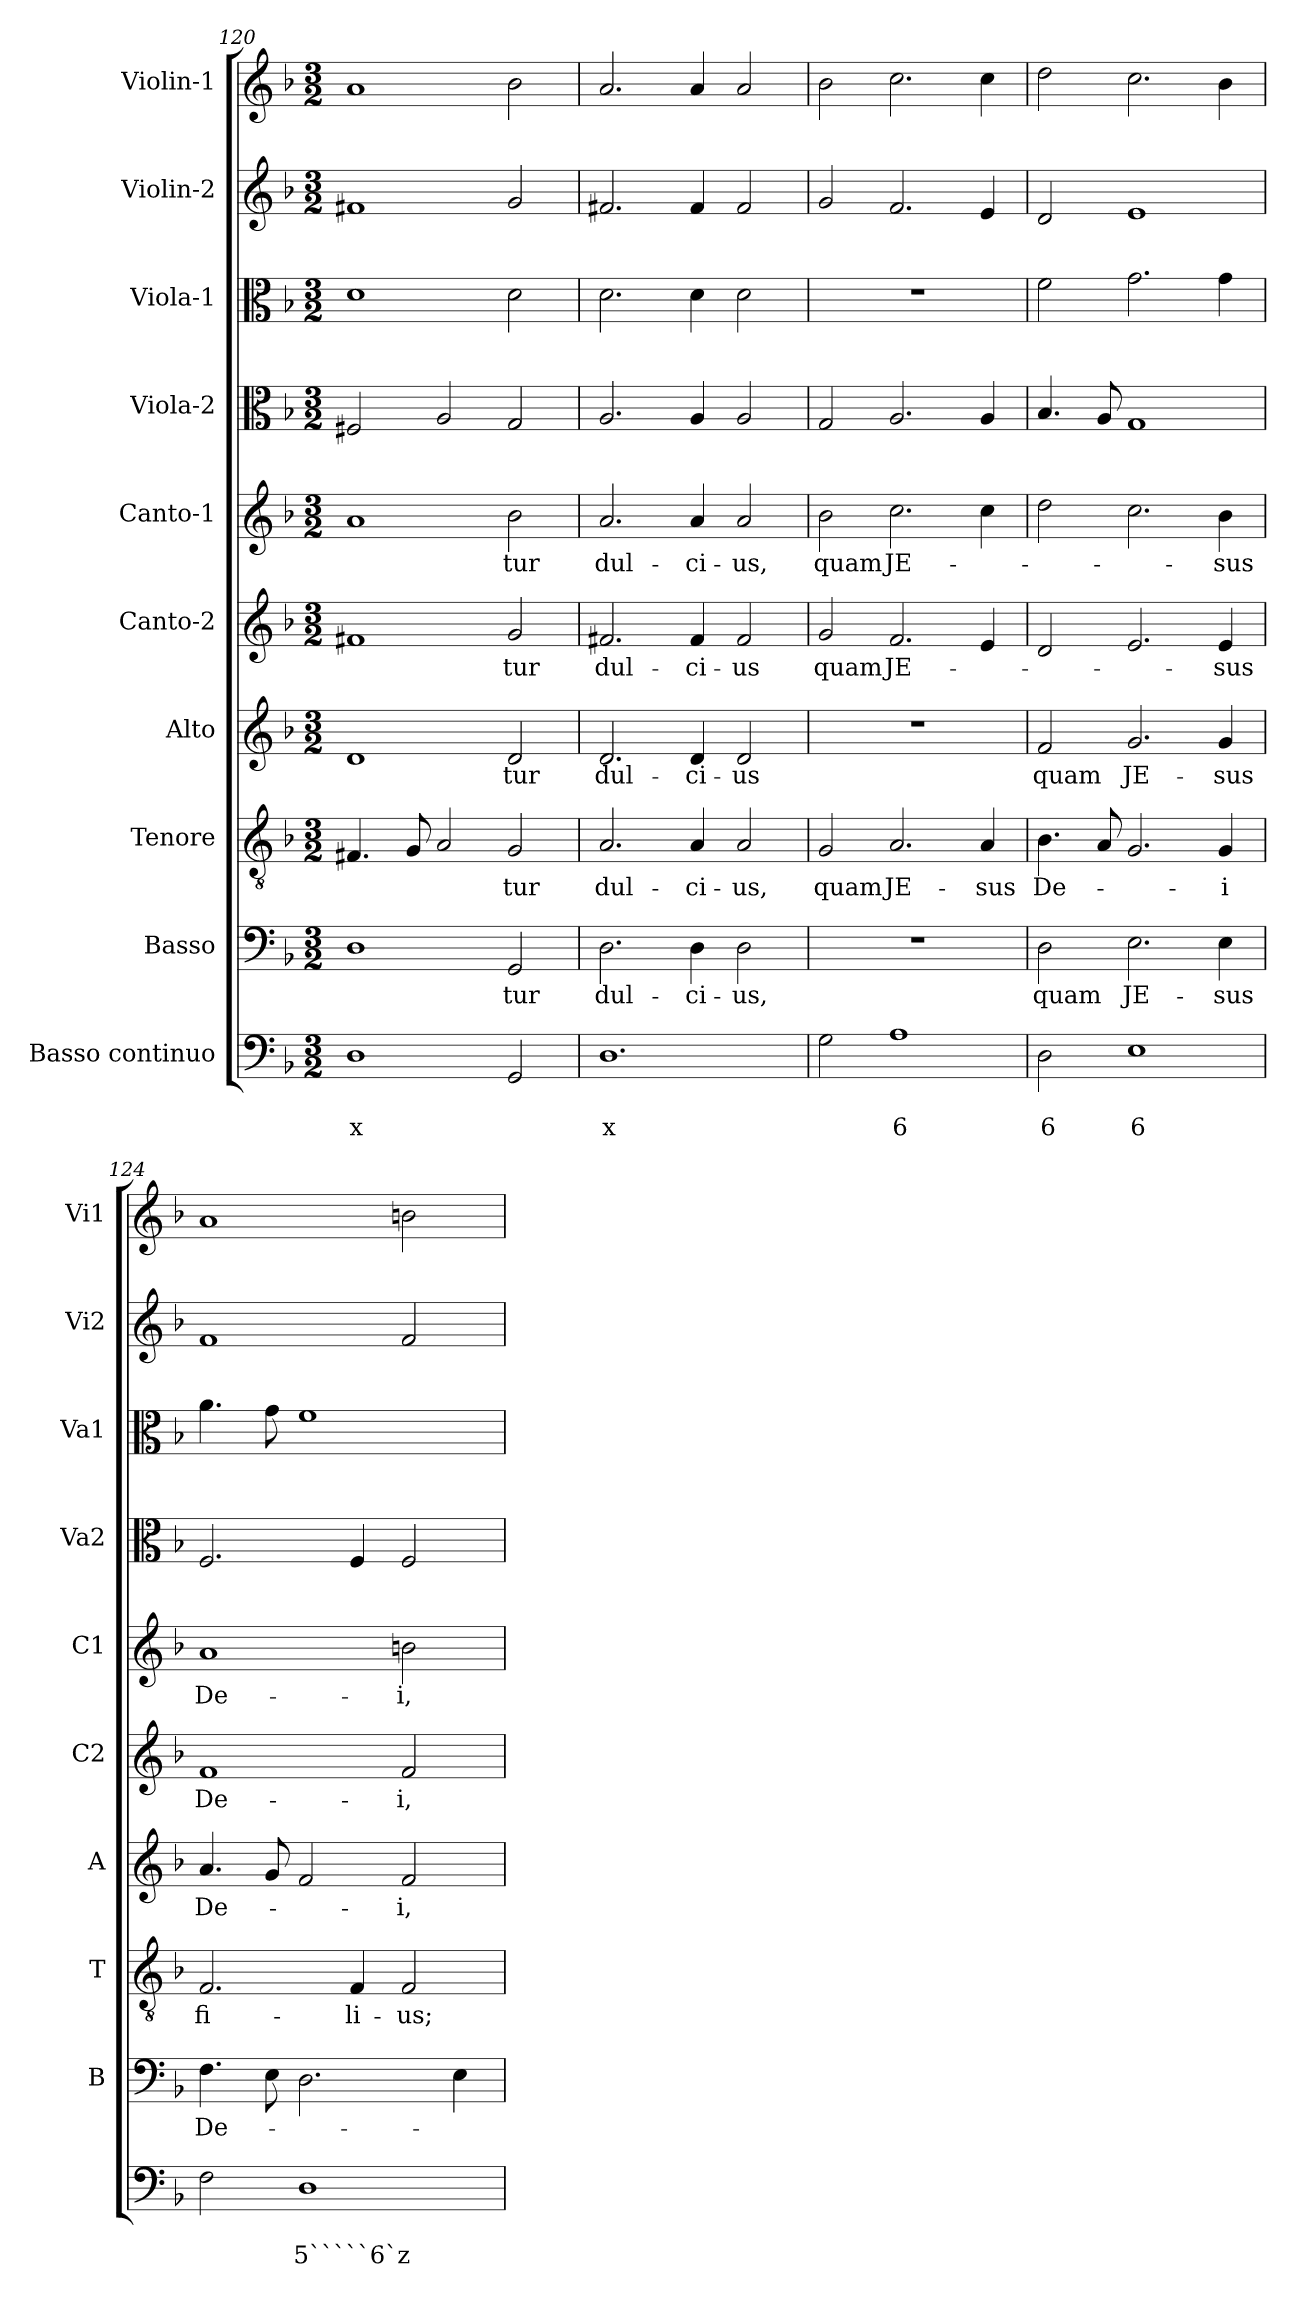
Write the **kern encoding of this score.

**kern	**text	**text	**kern	**text	**kern	**text	**kern	**text	**kern	**text	**kern	**text	**kern	**kern	**kern	**kern
*part10	*part10	*part10	*part9	*part9	*part8	*part8	*part7	*part7	*part6	*part6	*part5	*part5	*part4	*part3	*part2	*part1
*staff10	*staff10	*staff10	*staff9	*staff9	*staff8	*staff8	*staff7	*staff7	*staff6	*staff6	*staff5	*staff5	*staff4	*staff3	*staff2	*staff1
*I"Basso continuo	*	*	*I"Basso	*	*I"Tenore	*	*I"Alto	*	*I"Canto-2	*	*I"Canto-1	*	*I"Viola-2	*I"Viola-1	*I"Violin-2	*I"Violin-1
*	*	*	*I'B	*	*I'T	*	*I'A	*	*I'C2	*	*I'C1	*	*I'Va2	*I'Va1	*I'Vi2	*I'Vi1
*clefF4	*	*	*clefF4	*	*clefGv2	*	*clefG2	*	*clefG2	*	*clefG2	*	*clefC3	*clefC3	*clefG2	*clefG2
*k[b-]	*	*	*k[b-]	*	*k[b-]	*	*k[b-]	*	*k[b-]	*	*k[b-]	*	*k[b-]	*k[b-]	*k[b-]	*k[b-]
*F:	*	*	*F:	*	*F:	*	*F:	*	*F:	*	*F:	*	*F:	*F:	*F:	*F:
*M3/2	*	*	*M3/2	*	*M3/2	*	*M3/2	*	*M3/2	*	*M3/2	*	*M3/2	*M3/2	*M3/2	*M3/2
=120	=120	=120	=120	=120	=120	=120	=120	=120	=120	=120	=120	=120	=120	=120	=120	=120
!	!	!LO:LY:b	!	!	!	!	!	!	!	!	!	!	!	!	!	!
1D	.	x	1D	.	4.F#X/	.	1d	.	1f#X	.	1a	.	2F#X/	1d	1f#X	1a
.	.	.	.	.	8G/	.	.	.	.	.	.	.	.	.	.	.
.	.	.	.	.	2A/	.	.	.	.	.	.	.	2A/	.	.	.
!	!	!	!	!LO:LY:b	!	!LO:LY:b	!	!LO:LY:b	!	!LO:LY:b	!	!LO:LY:b	!	!	!	!
2GG/	.	.	2GG/	-tur	2G/	-tur	2d/	-tur	2g/	-tur	2b-\	-tur	2G/	2d\	2g/	2b-\
=121	=121	=121	=121	=121	=121	=121	=121	=121	=121	=121	=121	=121	=121	=121	=121	=121
!	!	!LO:LY:b	!	!LO:LY:b	!	!LO:LY:b	!	!LO:LY:b	!	!LO:LY:b	!	!LO:LY:b	!	!	!	!
1.D	.	x	2.D\	dul-	2.A/	dul-	2.d/	dul-	2.f#X/	dul-	2.a/	dul-	2.A/	2.d\	2.f#X/	2.a/
!	!	!	!	!LO:LY:b	!	!LO:LY:b	!	!LO:LY:b	!	!LO:LY:b	!	!LO:LY:b	!	!	!	!
.	.	.	4D\	-ci-	4A/	-ci-	4d/	-ci-	4f#/	-ci-	4a/	-ci-	4A/	4d\	4f#/	4a/
!	!	!	!	!LO:LY:b	!	!LO:LY:b	!	!LO:LY:b	!	!LO:LY:b	!	!LO:LY:b	!	!	!	!
.	.	.	2D\	-us,	2A/	-us,	2d/	-us	2f#/	-us	2a/	-us,	2A/	2d\	2f#/	2a/
=122	=122	=122	=122	=122	=122	=122	=122	=122	=122	=122	=122	=122	=122	=122	=122	=122
!	!	!	!	!	!	!LO:LY:b	!	!	!	!LO:LY:b	!	!LO:LY:b	!	!	!	!
2G\	.	.	1.r	.	2G/	quam	1.r	.	2g/	quam	2b-\	quam	2G/	1.r	2g/	2b-\
!	!	!LO:LY:b	!	!	!	!LO:LY:b	!	!	!	!LO:LY:b	!	!LO:LY:b	!	!	!	!
1A	.	6	.	.	2.A/	JE-	.	.	2.f/	JE-	2.cc\	JE-	2.A/	.	2.f/	2.cc\
!	!	!	!	!	!	!LO:LY:b	!	!	!	!	!	!	!	!	!	!
.	.	.	.	.	4A/	-sus	.	.	4e/	.	4cc\	.	4A/	.	4e/	4cc\
!!LO:PB:g=z
=123	=123	=123	=123	=123	=123	=123	=123	=123	=123	=123	=123	=123	=123	=123	=123	=123
!	!	!LO:LY:b	!	!LO:LY:b	!	!LO:LY:b	!	!LO:LY:b	!	!	!	!	!	!	!	!
2D\	.	6	2D\	quam	4.B-\	De-	2f/	quam	2d/	.	2dd\	.	4.B-/	2f\	2d/	2dd\
.	.	.	.	.	8A/	.	.	.	.	.	.	.	8A/	.	.	.
!	!	!LO:LY:b	!	!LO:LY:b	!	!	!	!LO:LY:b	!	!	!	!	!	!	!	!
1E	.	6	2.E\	JE-	2.G/	.	2.g/	JE-	2.e/	.	2.cc\	.	1G	2.g\	1e	2.cc\
!	!	!	!	!LO:LY:b	!	!LO:LY:b	!	!LO:LY:b	!	!LO:LY:b	!	!LO:LY:b	!	!	!	!
.	.	.	4E\	-sus	4G/	-i	4g/	-sus	4e/	-sus	4b-\	-sus	.	4g\	.	4b-\
=124	=124	=124	=124	=124	=124	=124	=124	=124	=124	=124	=124	=124	=124	=124	=124	=124
!	!	!	!	!LO:LY:b	!	!LO:LY:b	!	!LO:LY:b	!	!LO:LY:b	!	!LO:LY:b	!	!	!	!
2F\	.	.	4.F\	De-	2.F/	fi-	4.a/	De-	1f	De-	1a	De-	2.F/	4.a\	1f	1a
.	.	.	8E\	.	.	.	8g/	.	.	.	.	.	.	8g\	.	.
!	!	!LO:LY:b	!	!	!	!	!	!	!	!	!	!	!	!	!	!
1D	.	5`````6`z	2.D\	.	.	.	2f/	.	.	.	.	.	.	1f	.	.
!	!	!	!	!	!	!LO:LY:b	!	!	!	!	!	!	!	!	!	!
.	.	.	.	.	4F/	-li-	.	.	.	.	.	.	4F/	.	.	.
!	!	!	!	!	!	!LO:LY:b	!	!LO:LY:b	!	!LO:LY:b	!	!LO:LY:b	!	!	!	!
.	.	.	.	.	2F/	-us;	2f/	-i,	2f/	-i,	2bn\	-i,	2F/	.	2f/	2bn\
.	.	.	4E\	.	.	.	.	.	.	.	.	.	.	.	.	.
=	=	=	=	=	=	=	=	=	=	=	=	=	=	=	=	=
*-	*-	*-	*-	*-	*-	*-	*-	*-	*-	*-	*-	*-	*-	*-	*-	*-
